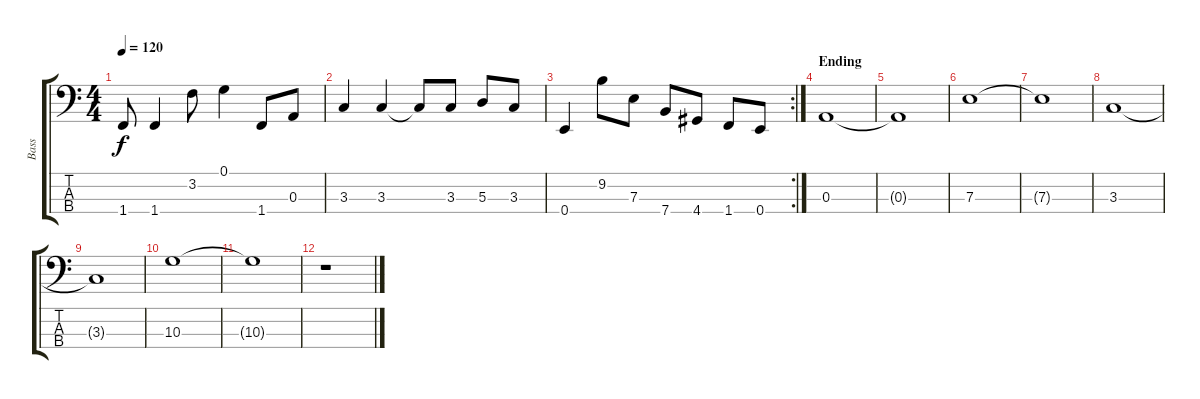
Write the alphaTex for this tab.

\track ("Bass" "Bass") {instrument electricbassfinger}
\staff {score tabs}
\tuning (G2 D2 A1 E1) {hide}
\ts (4 4)
\tempo 120
\clef f4
\ks c
1.4{t}.8{dy f} 1.4.4 3.2.8 0.1.4 1.4.8 0.3.8 |
3.3.4 3.3.4 3.3{t}.8 3.3.8 5.3.8 3.3.8 |
\rc 2
0.4.4 9.2.8 7.3.8 7.4.8 4.4.8 1.4.8 0.4.8 |
\section ("" "Ending")
0.3.1 |
0.3{t}.1 |
7.3.1 |
7.3{t}.1 |
3.3.1 |
3.3{t}.1 |
10.3.1 |
10.3{t}.1 |
r.1
